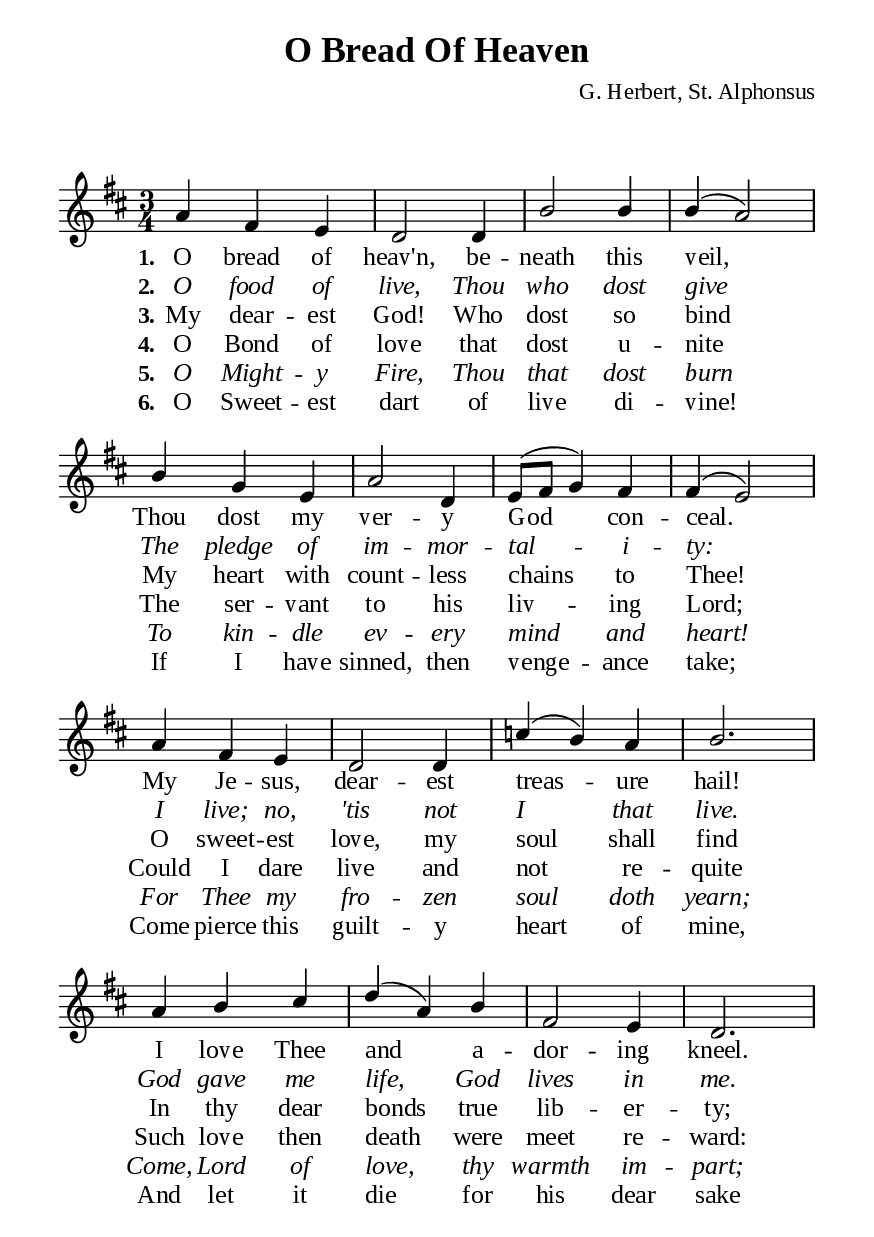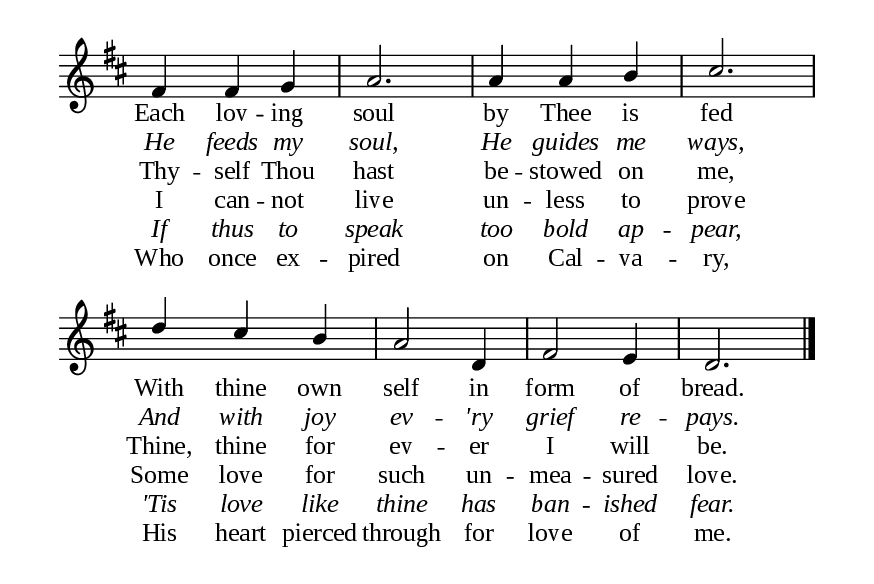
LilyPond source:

\version "2.18.2"

\header {
  title = "O Bread Of Heaven"
  composer = "G. Herbert, St. Alphonsus"
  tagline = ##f
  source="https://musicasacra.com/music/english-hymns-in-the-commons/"
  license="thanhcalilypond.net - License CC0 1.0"
}

global= {
  \key d \major
  \time 3/4
  \override Score.BarNumber.break-visibility = ##(#f #f #f)
  \override Lyrics.LyricSpace.minimum-distance = #3.0
}

\paper {
  #(set-paper-size "a5")
  top-margin = 5\mm
  bottom-marign = 10\mm
  left-margin = 10\mm
  right-margin = 10\mm
  indent = #0
  #(define fonts
	 (make-pango-font-tree "Liberation Serif"
	 		       "Liberation Serif"
			       "Liberation Serif"
			       (/ 20 20)))
  system-system-spacing = #'((basic-distance . 3) (padding . 3))
  print-page-number = #f
}

printItalic = \with {
  \override LyricText.font-shape = #'italic
}

% Verse music
musicVerseSoprano = \relative c'' {
  %{	01	%} a4 fis e |
  %{	02	%} d2 d4 |
  %{	03	%} b'2 b4 |
  %{	04	%} b (a2) |
  %{	05	%} b4 g e |
  %{	06	%} a2 d,4 |
  %{	07	%} e8 (fis g4) fis |
  %{	08	%} fis (e2) |
  %{	09	%} a4 fis e |
  %{	10	%} d2 d4 |
  %{	11	%} c'! (b) a |
  %{	12	%} b2. |
  %{	13	%} a4 b cis |
  %{	14	%} d (a) b |
  %{	15	%} fis2 e4 |
  %{	16	%} d2. |
  %{	17	%} fis4 fis g |
  %{	18	%} a2. |
  %{	19	%} a4 a b |
  %{	20	%} cis2. |
  %{	21	%} d4 cis b |
  %{	22	%} a2 d,4 |
  %{	23	%} fis2 e4 |
  %{	24	%} d2. \bar "|."
}

% Verse lyrics
verseOne = \lyricmode {
  \set stanza = #"1."
  O bread of heav'n, be -- neath this veil,
  Thou dost my ver -- y God con -- ceal.
  My Je -- sus, dear -- est treas -- ure hail!
  I love Thee and a -- dor -- ing kneel.
  Each lov -- ing soul by Thee is fed
  With thine own self in form of bread.
}

verseTwo = \lyricmode {
  \set stanza = #"2."
  O food of live, Thou who dost give
  The pledge of im -- mor -- tal -- i -- ty:
  I live; no, 'tis not I that live.
  God gave me life, God lives in me.
  He feeds my soul, He guides me ways,
  And with joy ev -- 'ry grief re -- pays.
}

verseThree = \lyricmode {
  \set stanza = #"3."
  My dear -- est God! Who dost so bind
  My heart with count -- less chains to Thee!
  O sweet -- est love, my soul shall find
  In thy dear bonds true lib -- er -- ty;
  Thy -- self Thou hast be -- stowed on me,
  Thine, thine for ev -- er I will be.
}

verseFour = \lyricmode {
  \set stanza = #"4."
  O Bond of love that dost u -- nite
  The ser -- vant to his liv -- ing Lord;
  Could I dare live and not re -- quite
  Such love then death were meet re -- ward:
  I can -- not live un -- less to prove
  Some love for such un -- mea -- sured love.
}

verseFive = \lyricmode {
  \set stanza = #"5."
  O Might -- y Fire, Thou that dost burn
  To kin -- dle ev -- ery mind and heart!
  For Thee my fro -- zen soul doth yearn;
  Come, Lord of love, thy warmth im -- part;
  If thus to speak too bold ap -- pear,
  'Tis love like thine has ban -- ished fear.
}

verseSix = \lyricmode {
  \set stanza = #"6."
  O Sweet -- est dart of live di -- vine!
  If I have sinned, then venge -- ance take;
  Come pierce this guilt -- y heart of mine,
  And let it die for his dear sake
  Who once ex -- pired on Cal -- va -- ry,
  His heart pierced through for love of me.
}

verseSeven = \lyricmode {
  \set stanza = #"7."
  Be -- loved Lord, in heaven a -- bove
  There, Je -- sus, Thou a -- wait -- est me,
  To gaze on Thee with and -- less love;
  Yes, thus I hope, thus shall it be:
  For how can He de -- ny me heaven,
  Who here on earth him -- self hath giv -- en?
}

% Layout
\score {
    \new ChoirStaff <<
      \new Staff <<
        \clef "treble"
        \new Voice = "sopranos" { \global \stemUp \slurUp \musicVerseSoprano }
      >>
      \new Lyrics \lyricsto sopranos \verseOne
      \new Lyrics \printItalic \lyricsto sopranos \verseTwo
      \new Lyrics \lyricsto sopranos \verseThree
      \new Lyrics \lyricsto sopranos \verseFour
      \new Lyrics \printItalic \lyricsto sopranos \verseFive
      \new Lyrics \lyricsto sopranos \verseSix
    >>
}
